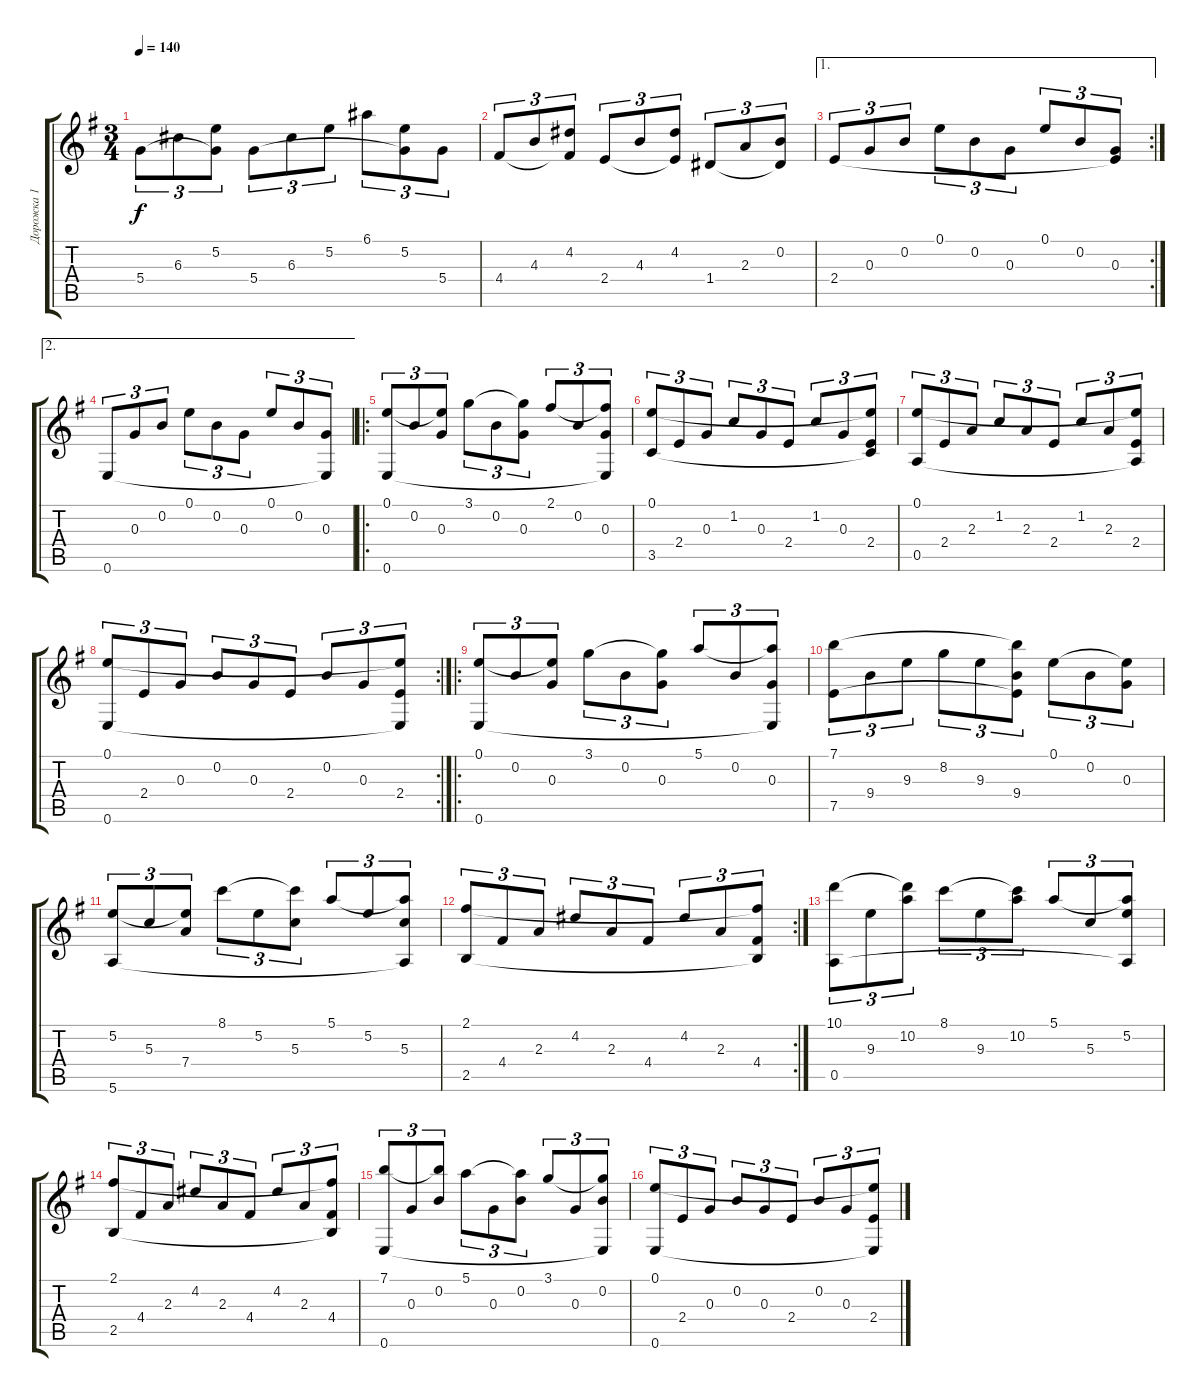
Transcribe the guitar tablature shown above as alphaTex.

\track ("Дорожка 1" "Дорожка 1") {instrument acousticguitarnylon}
\staff {score tabs}
\tuning (E4 B3 G3 D3 A2 E2) {hide}
\ts (3 4)
\tempo 140
\clef g2
\ks eminor
5.4.8{tu (3 2) dy f} 6.3.8{tu (3 2)} (5.2 5.4{t}).8{tu (3 2)} 5.4.8{tu (3 2)} 6.3.8{tu (3 2)} 5.2.8{tu (3 2)} 6.1.8{tu (3 2)} (5.2 5.4{t}).8{tu (3 2)} 5.4.8{tu (3 2)} |
4.4.8{tu (3 2)} 4.3.8{tu (3 2)} (4.2 4.4{t}).8{tu (3 2)} 2.4.8{tu (3 2)} 4.3.8{tu (3 2)} (4.2 2.4{t}).8{tu (3 2)} 1.4.8{tu (3 2)} 2.3.8{tu (3 2)} (0.2 1.4{t}).8{tu (3 2)} |
\ae 1
\rc 2
2.4.8{tu (3 2)} 0.3.8{tu (3 2)} 0.2.8{tu (3 2)} 0.1.8{tu (3 2)} 0.2.8{tu (3 2)} 0.3.8{tu (3 2)} 0.1.8{tu (3 2)} 0.2.8{tu (3 2)} (0.3 2.4{t}).8{tu (3 2)} |
\ae 2
0.6.8{tu (3 2)} 0.3.8{tu (3 2)} 0.2.8{tu (3 2)} 0.1.8{tu (3 2)} 0.2.8{tu (3 2)} 0.3.8{tu (3 2)} 0.1.8{tu (3 2)} 0.2.8{tu (3 2)} (0.3 0.6{t}).8{tu (3 2)} |
\ro
(0.1 0.6).8{tu (3 2)} 0.2.8{tu (3 2)} (0.1{t} 0.3).8{tu (3 2)} 3.1.8{tu (3 2)} 0.2.8{tu (3 2)} (3.1{t} 0.3).8{tu (3 2)} 2.1.8{tu (3 2)} 0.2.8{tu (3 2)} (2.1{t} 0.3 0.6{t}).8{tu (3 2)} |
(0.1 3.5).8{tu (3 2)} 2.4.8{tu (3 2)} 0.3.8{tu (3 2)} 1.2.8{tu (3 2)} 0.3.8{tu (3 2)} 2.4.8{tu (3 2)} 1.2.8{tu (3 2)} 0.3.8{tu (3 2)} (0.1{t} 2.4 3.5{t}).8{tu (3 2)} |
(0.1 0.5).8{tu (3 2)} 2.4.8{tu (3 2)} 2.3.8{tu (3 2)} 1.2.8{tu (3 2)} 2.3.8{tu (3 2)} 2.4.8{tu (3 2)} 1.2.8{tu (3 2)} 2.3.8{tu (3 2)} (0.1{t} 2.4 0.5{t}).8{tu (3 2)} |
\rc 2
(0.1 0.6).8{tu (3 2)} 2.4.8{tu (3 2)} 0.3.8{tu (3 2)} 0.2.8{tu (3 2)} 0.3.8{tu (3 2)} 2.4.8{tu (3 2)} 0.2.8{tu (3 2)} 0.3.8{tu (3 2)} (0.1{t} 2.4 0.6{t}).8{tu (3 2)} |
\ro
(0.1 0.6).8{tu (3 2)} 0.2.8{tu (3 2)} (0.1{t} 0.3).8{tu (3 2)} 3.1.8{tu (3 2)} 0.2.8{tu (3 2)} (3.1{t} 0.3).8{tu (3 2)} 5.1.8{tu (3 2)} 0.2.8{tu (3 2)} (5.1{t} 0.3 0.6{t}).8{tu (3 2)} |
(7.1 7.5).8{tu (3 2)} 9.4.8{tu (3 2)} 9.3.8{tu (3 2)} 8.2.8{tu (3 2)} 9.3.8{tu (3 2)} (7.1{t} 9.4 7.5{t}).8{tu (3 2)} 0.1.8{tu (3 2)} 0.2.8{tu (3 2)} (0.1{t} 0.3).8{tu (3 2)} |
(5.2 5.6).8{tu (3 2)} 5.3.8{tu (3 2)} (5.2{t} 7.4).8{tu (3 2)} 8.1.8{tu (3 2)} 5.2.8{tu (3 2)} (8.1{t} 5.3).8{tu (3 2)} 5.1.8{tu (3 2)} 5.2.8{tu (3 2)} (5.1{t} 5.3 5.6{t}).8{tu (3 2)} |
\rc 2
(2.1 2.5).8{tu (3 2)} 4.4.8{tu (3 2)} 2.3.8{tu (3 2)} 4.2.8{tu (3 2)} 2.3.8{tu (3 2)} 4.4.8{tu (3 2)} 4.2.8{tu (3 2)} 2.3.8{tu (3 2)} (2.1{t} 4.4 2.5{t}).8{tu (3 2)} |
(10.1 0.5).8{tu (3 2)} 9.3.8{tu (3 2)} (10.1{t} 10.2).8{tu (3 2)} 8.1.8{tu (3 2)} 9.3.8{tu (3 2)} (8.1{t} 10.2).8{tu (3 2)} 5.1.8{tu (3 2)} 5.3.8{tu (3 2)} (5.1{t} 5.2 0.5{t}).8{tu (3 2)} |
(2.1 2.5).8{tu (3 2)} 4.4.8{tu (3 2)} 2.3.8{tu (3 2)} 4.2.8{tu (3 2)} 2.3.8{tu (3 2)} 4.4.8{tu (3 2)} 4.2.8{tu (3 2)} 2.3.8{tu (3 2)} (2.1{t} 4.4 2.5{t}).8{tu (3 2)} |
(7.1 0.6).8{tu (3 2)} 0.3.8{tu (3 2)} (7.1{t} 0.2).8{tu (3 2)} 5.1.8{tu (3 2)} 0.3.8{tu (3 2)} (5.1{t} 0.2).8{tu (3 2)} 3.1.8{tu (3 2)} 0.3.8{tu (3 2)} (3.1{t} 0.2 0.6{t}).8{tu (3 2)} |
(0.1 0.6).8{tu (3 2)} 2.4.8{tu (3 2)} 0.3.8{tu (3 2)} 0.2.8{tu (3 2)} 0.3.8{tu (3 2)} 2.4.8{tu (3 2)} 0.2.8{tu (3 2)} 0.3.8{tu (3 2)} (0.1{t} 2.4 0.6{t}).8{tu (3 2)}
